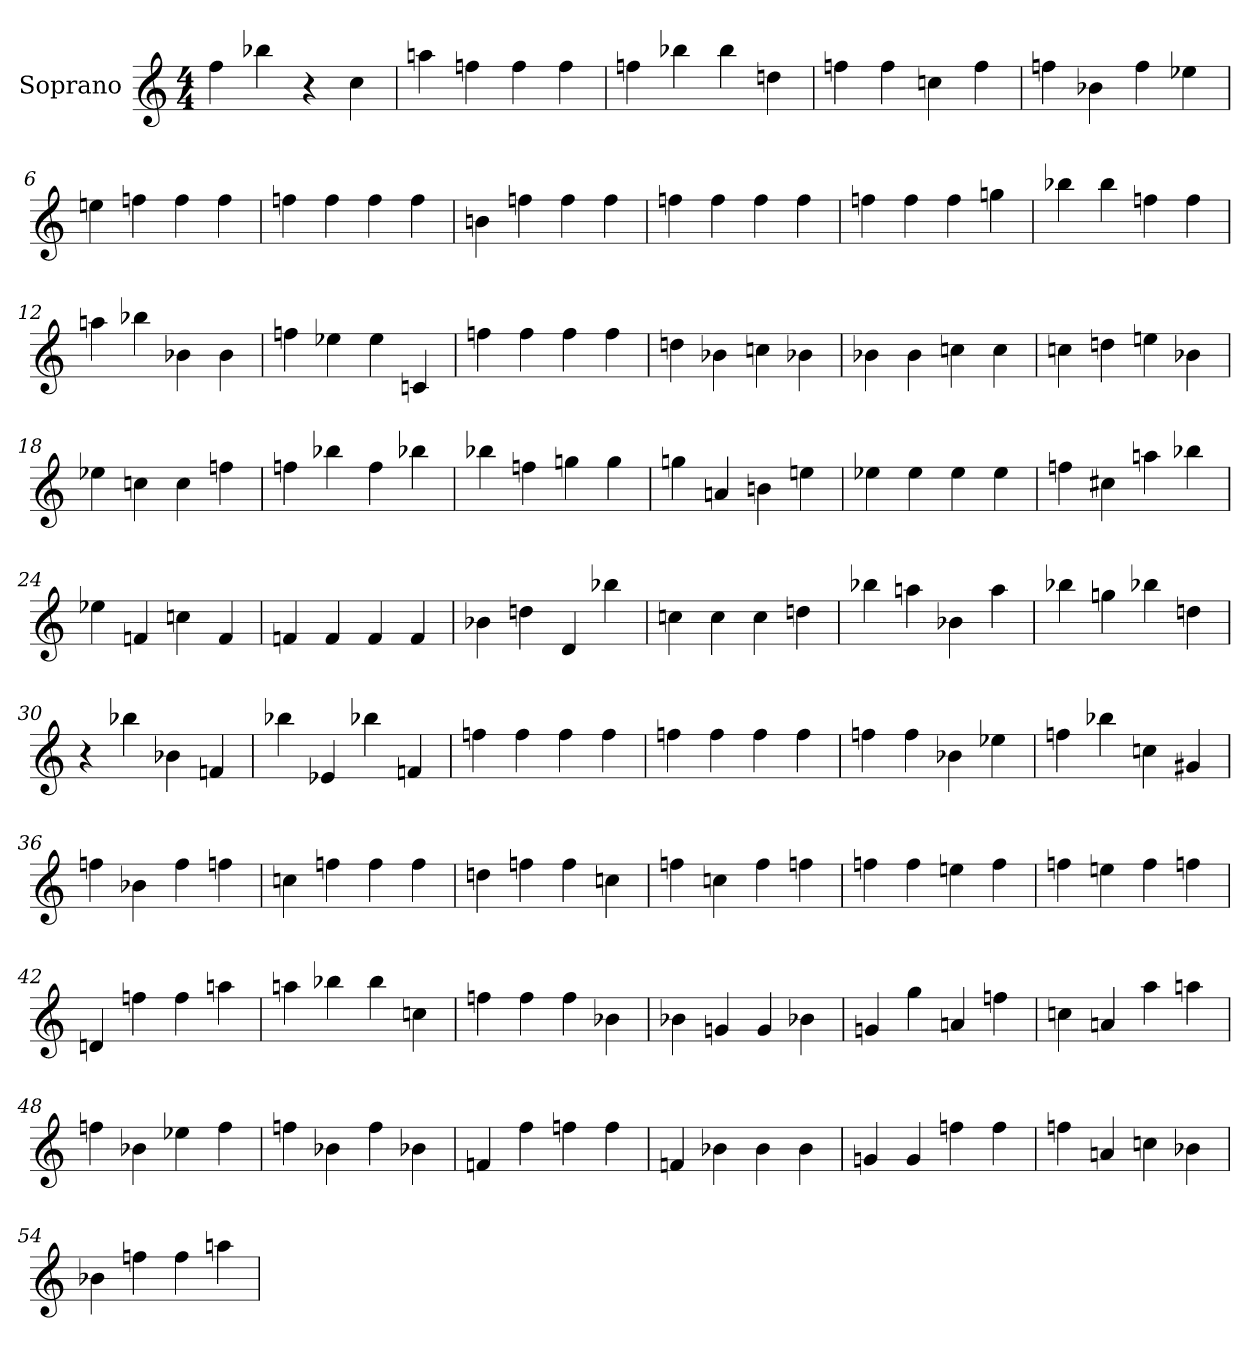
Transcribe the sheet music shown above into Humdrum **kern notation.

**kern
*part1
*staff1
*I"Soprano
*I'S
*clefG2
*M4/4
=1
4ff
4bb-X
4r
4cc
=2
4aan
4ffn
4ff
4ff
=3
4ffn
4bb-X
4bb-
4ddn
=4
4ffn
4ff
4ccn
4ff
=5
4ffn
4b-X
4ff
4ee-X
=6
4een
4ffn
4ff
4ff
=7
4ffn
4ff
4ff
4ff
=8
4bn
4ffn
4ff
4ff
=9
4ffn
4ff
4ff
4ff
=10
4ffn
4ff
4ff
4ggn
=11
4bb-X
4bb-
4ffn
4ff
=12
4aan
4bb-X
4b-X
4b-
=13
4ffn
4ee-X
4ee-
4cn
=14
4ffn
4ff
4ff
4ff
=15
4ddn
4b-X
4ccn
4b-X
=16
4b-X
4b-
4ccn
4cc
=17
4ccn
4ddn
4een
4b-X
=18
4ee-X
4ccn
4cc
4ffn
=19
4ffn
4bb-X
4ff
4bb-X
=20
4bb-X
4ffn
4ggn
4gg
=21
4ggn
4an
4bn
4een
=22
4ee-X
4ee-
4ee-
4ee-
=23
4ffn
4cc#X
4aan
4bb-X
=24
4ee-X
4fn
4ccn
4f
=25
4fn
4f
4f
4f
=26
4b-X
4ddn
4d
4bb-X
=27
4ccn
4cc
4cc
4ddn
=28
4bb-X
4aan
4b-X
4aa
=29
4bb-X
4ggn
4bb-X
4ddn
=30
4r
4bb-X
4b-X
4fn
=31
4bb-X
4e-X
4bb-X
4fn
=32
4ffn
4ff
4ff
4ff
=33
4ffn
4ff
4ff
4ff
=34
4ffn
4ff
4b-X
4ee-X
=35
4ffn
4bb-X
4ccn
4g#X
=36
4ffn
4b-X
4ff
4ffn
=37
4ccn
4ffn
4ff
4ff
=38
4ddn
4ffn
4ff
4ccn
=39
4ffn
4ccn
4ff
4ffn
=40
4ffn
4ff
4een
4ff
=41
4ffn
4een
4ff
4ffn
=42
4dn
4ffn
4ff
4aan
=43
4aan
4bb-X
4bb-
4ccn
=44
4ffn
4ff
4ff
4b-X
=45
4b-X
4gn
4g
4b-X
=46
4gn
4gg
4an
4ffn
=47
4ccn
4an
4aa
4aan
=48
4ffn
4b-X
4ee-X
4ff
=49
4ffn
4b-X
4ff
4b-X
=50
4fn
4ff
4ffn
4ff
=51
4fn
4b-X
4b-
4b-
=52
4gn
4g
4ffn
4ff
=53
4ffn
4an
4ccn
4b-X
=54
4b-X
4ffn
4ff
4aan
=
*-
